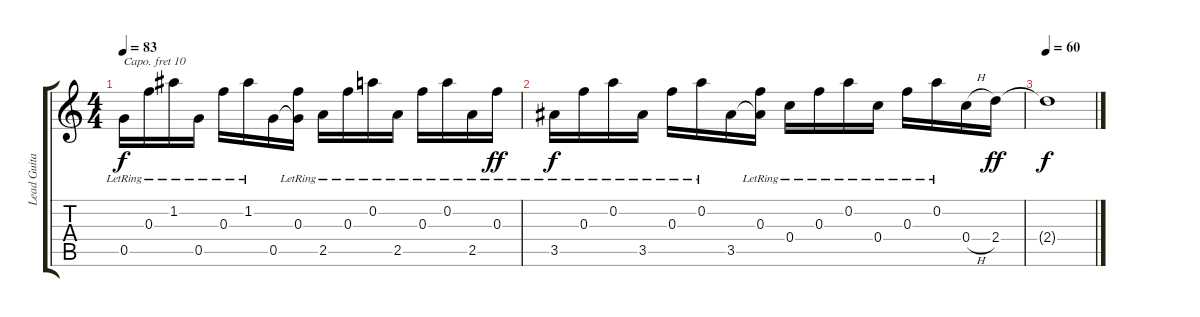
\track ("Lead Guitar (Erlend)" "Lead Guita") {instrument acousticguitarnylon}
\staff {score tabs}
\capo 10
\tuning (E4 B3 G3 D3 A2 E2) {hide}
\ts (4 4)
\tempo 83
\clef g2
\ks c
0.5{lr}.16{dy f} 0.3{lr}.16 1.2{lr}.16 0.5{lr}.16 0.3{lr}.16 1.2{lr}.16 0.5.16 (0.3{lr} 0.5{t}).16 2.5{lr}.16 0.3{lr}.16 0.2{lr}.16 2.5{lr}.16 0.3{lr}.16 0.2{lr}.16 2.5{lr}.16 0.3{lr}.16{dy ff} |
3.5{lr}.16{dy f} 0.3{lr}.16 0.2{lr}.16 3.5{lr}.16 0.3{lr}.16 0.2{lr}.16 3.5.16 (0.3{lr} 3.5{t}).16 0.4{lr}.16 0.3{lr}.16 0.2{lr}.16 0.4{lr}.16 0.3{lr}.16 0.2{lr}.16 0.4{h}.16 2.4.16{dy ff} |
\tempo 60
2.4{t}.1{dy f}
